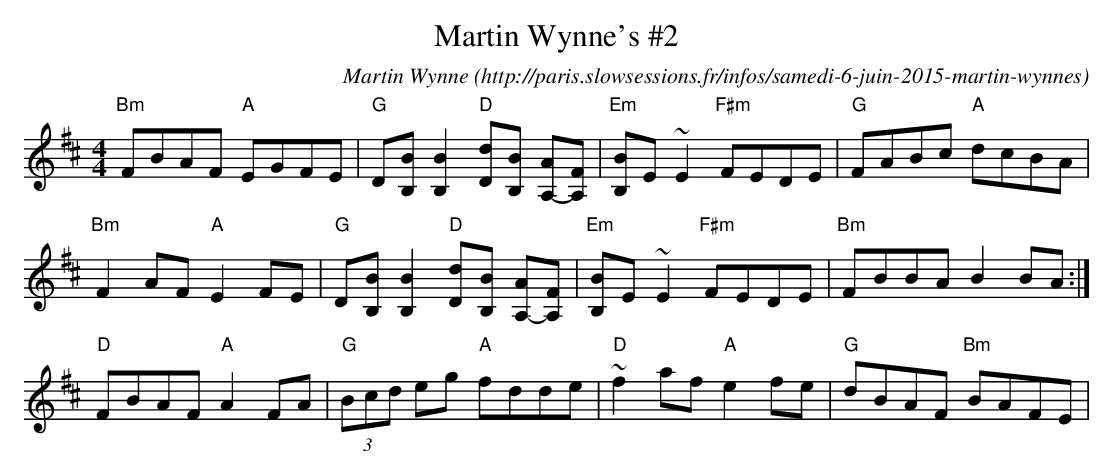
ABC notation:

X:1
T:Martin Wynne's #2
C:Martin Wynne
O:http://paris.slowsessions.fr/infos/samedi-6-juin-2015-martin-wynnes
M: 4/4
L: 1/8
K: Bm
"Bm"FBAF "A"EGFE|"G"D[B,B][B,2B2] "D"[Dd][B,B] [A,-A][A,F]|"Em"[B,B]E~E2 "F#m"FEDE|"G"FABc "A"dcBA|
"Bm"F2AF "A"E2FE|"G"D[B,B][B,2B2] "D"[Dd][B,B] [A,-A][A,F]|"Em"[B,B]E~E2 "F#m"FEDE|"Bm"FBBA B2BA:|
"D"FBAF "A"A2FA|"G"(3Bcd eg "A"fdde|"D"~f2af "A"e2fe|"G"dBAF "Bm"BAFE|
